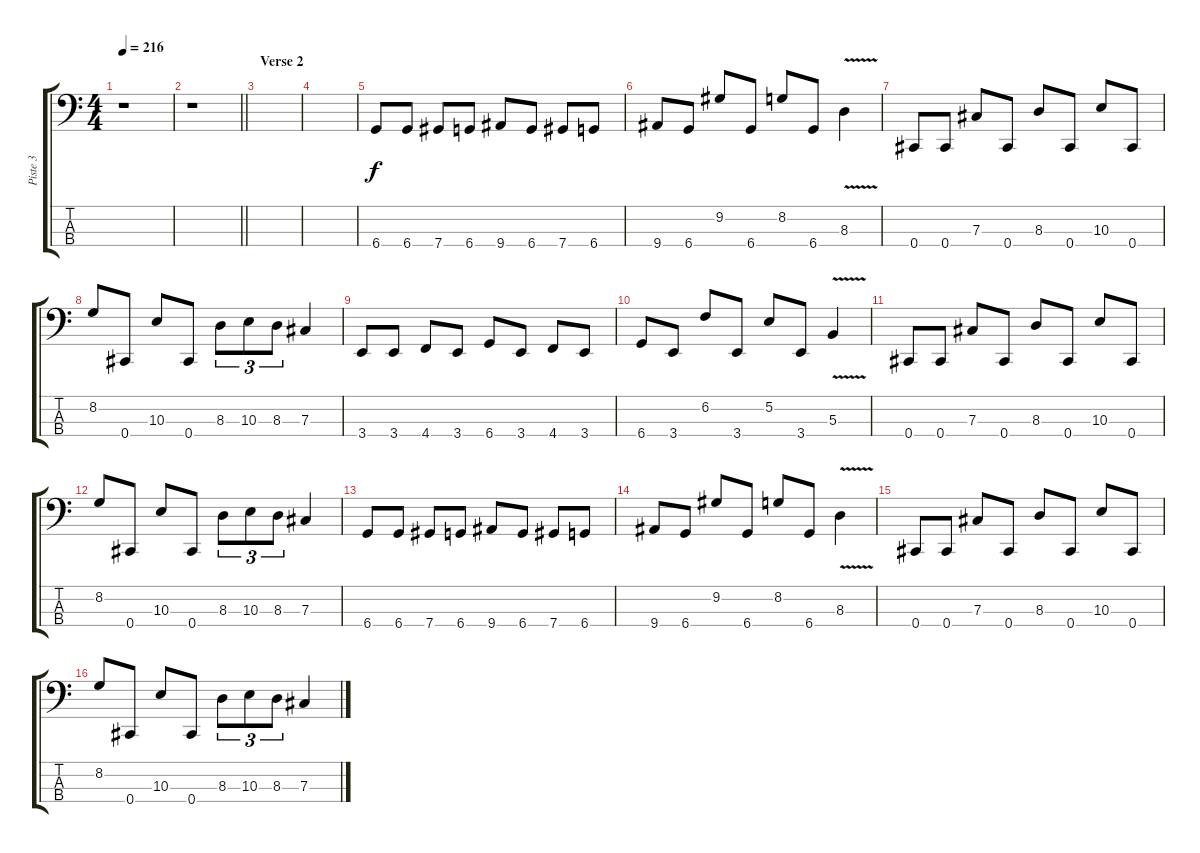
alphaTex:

\track ("Piste 3" "Piste 3") {instrument electricbasspick}
\staff {score tabs}
\tuning (E2 B1 Gb1 Db1) {hide}
\ts (4 4)
\tempo 216
\clef f4
\ks c
r.1{dy f} |
\barLineRight lightlight
r.1 |
\section ("" "Verse 2")
|
|
6.4.8 6.4.8 7.4.8 6.4.8 9.4.8 6.4.8 7.4.8 6.4.8 |
9.4.8 6.4.8 9.2.8 6.4.8 8.2.8 6.4.8 8.3{v}.4 |
0.4.8 0.4.8 7.3.8 0.4.8 8.3.8 0.4.8 10.3.8 0.4.8 |
8.2.8 0.4.8 10.3.8 0.4.8 8.3.8{tu (3 2)} 10.3.8{tu (3 2)} 8.3.8{tu (3 2)} 7.3.4 |
3.4.8 3.4.8 4.4.8 3.4.8 6.4.8 3.4.8 4.4.8 3.4.8 |
6.4.8 3.4.8 6.2.8 3.4.8 5.2.8 3.4.8 5.3{v}.4 |
0.4.8 0.4.8 7.3.8 0.4.8 8.3.8 0.4.8 10.3.8 0.4.8 |
8.2.8 0.4.8 10.3.8 0.4.8 8.3.8{tu (3 2)} 10.3.8{tu (3 2)} 8.3.8{tu (3 2)} 7.3.4 |
6.4.8 6.4.8 7.4.8 6.4.8 9.4.8 6.4.8 7.4.8 6.4.8 |
9.4.8 6.4.8 9.2.8 6.4.8 8.2.8 6.4.8 8.3{v}.4 |
0.4.8 0.4.8 7.3.8 0.4.8 8.3.8 0.4.8 10.3.8 0.4.8 |
8.2.8 0.4.8 10.3.8 0.4.8 8.3.8{tu (3 2)} 10.3.8{tu (3 2)} 8.3.8{tu (3 2)} 7.3.4
